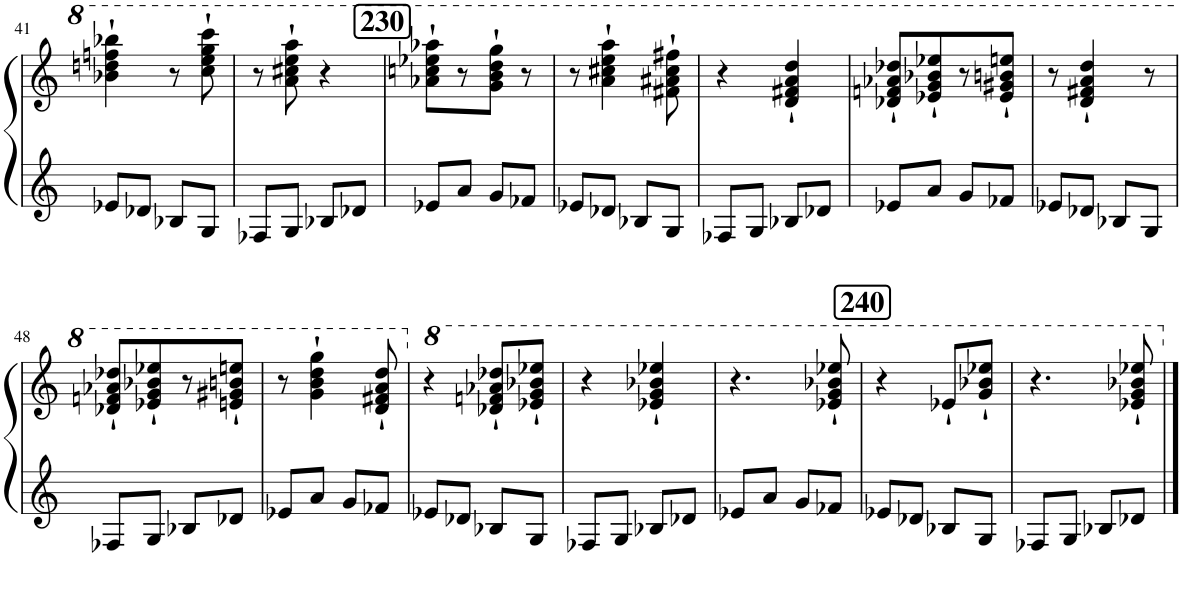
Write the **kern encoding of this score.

**kern	**kern
*part1	*part1
*staff2	*staff1
*I"Piano	*
*I'Pno.	*
!!LO:PB:g=z
*clefG2	*clefG2
*k[]	*k[]
*M2/4	*M2/4
=41	=41
8e-X/L	4bb-X\` 4dddn\` 4fffn\` 4bbb-X\`
8d-X/J	.
8B-X/L	8r
8G/J	8ccc\` 8eee\` 8ggg\` 8cccc\`
=42	=42
8F-X/L	8r
8G/J	8aa\` 8ccc#X\` 8eee\` 8aaa\`
8B-X/L	4r
8d-X/J	.
!!LO:REH:place=s1:a:B:cj:fs=14:t=230
=43	=43
8e-X/L	8aa-X\` 8cccn\` 8eee-X\` 8aaa-X\`L
8a/J	8r
8g/L	8gg\` 8bb\` 8ddd\` 8ggg\`J
8f-X/J	8r
=44	=44
8e-X/L	8r
8d-X/J	4aa\` 4ccc#X\` 4eee\` 4aaa\`
8B-X/L	.
8G/J	8ff#X\` 8aa#X\` 8ccc#\` 8fff#X\`
=45	=45
8F-X/L	4r
8G/J	.
8B-X/L	4dd/` 4ff#X/` 4aa/` 4ddd/`
8d-X/J	.
=46	=46
8e-X/L	8dd-X/` 8ffn/` 8aa-X/` 8ddd-X/`L
8a/J	8ee-X/` 8gg/` 8bb-X/` 8eee-X/`
8g/L	8r
8f-X/J	8ee-/` 8gg#X/` 8bbn/` 8eeen/`J
=47	=47
8e-X/L	8r
8d-X/J	4dd/` 4ff#X/` 4aa/` 4ddd/`
8B-X/L	.
8G/J	8r
!!LO:LB:g=z
=48	=48
8F-X/L	8dd-X/` 8ffn/` 8aa-X/` 8ddd-X/`L
8G/J	8ee-X/` 8gg/` 8bb-X/` 8eee-X/`
8B-X/L	8r
8d-X/J	8een/` 8gg#X/` 8bbn/` 8eeen/`J
=49	=49
8e-X/L	8r
8a/J	4gg\` 4bb\` 4ddd\` 4ggg\`
8g/L	.
8f-X/J	8dd/` 8ff#X/` 8aa/` 8ddd/`
=50	=50
*	*8va
8e-X/L	4r
8d-X/J	.
8B-X/L	8dd-X/` 8ffn/` 8aa-X/` 8ddd-X/`L
8G/J	8ee-X/` 8gg/` 8bb-X/` 8eee-X/`J
=51	=51
8F-X/L	4r
8G/J	.
8B-X/L	4ee-X/` 4gg/` 4bb-X/` 4eee-X/`
8d-X/J	.
=52	=52
8e-X/L	4.r
8a/J	.
8g/L	.
8f-X/J	8ee-X/` 8gg/` 8bb-X/` 8eee-X/`
!!LO:REH:place=s1:a:B:cj:fs=14:t=240
=53	=53
8e-X/L	4r
8d-X/J	.
8B-X/L	8ee-X`/L
8G/J	8gg/` 8bb-X/` 8eee-X/`J
=54	=54
8F-X/L	4.r
8G/J	.
8B-X/L	.
8d-X/J	8ee-X/` 8gg/` 8bb-X/` 8eee-X/`
*	*X8va
==	==
*-	*-
